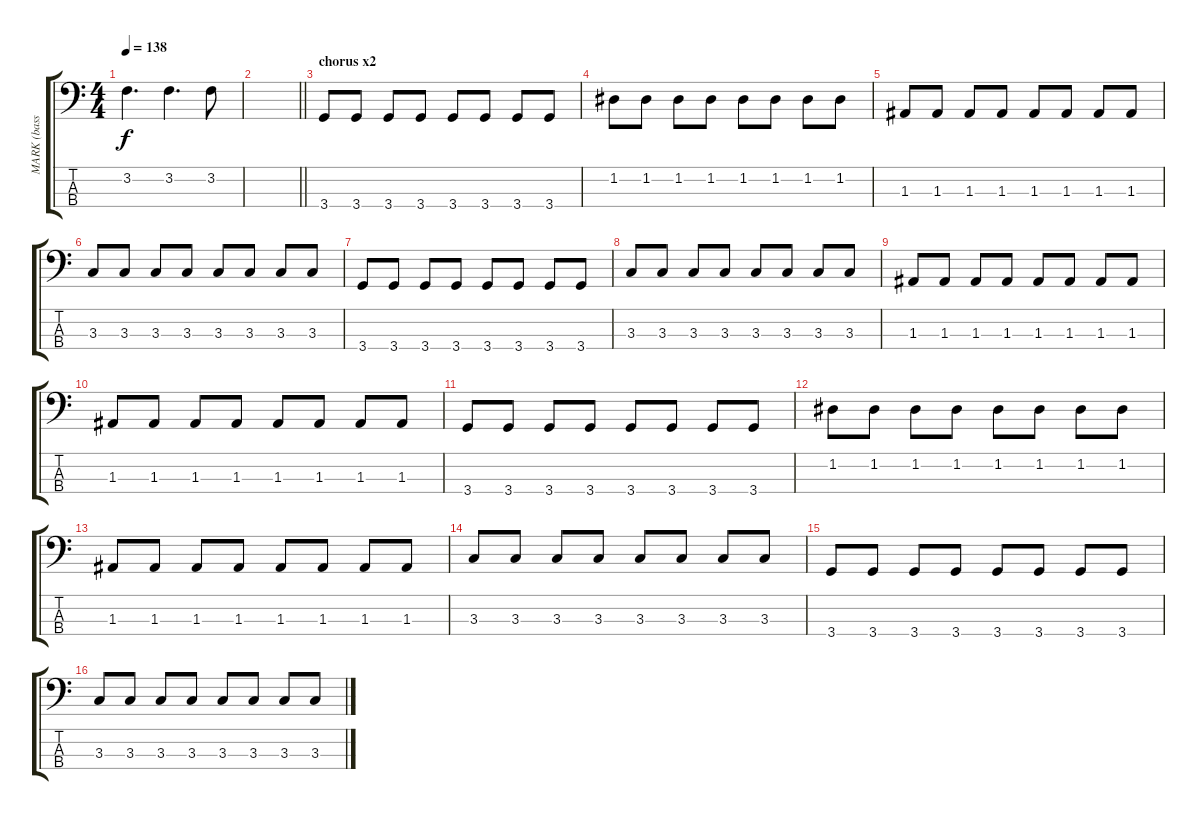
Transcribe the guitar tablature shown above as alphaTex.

\track ("MARK (bass)" "MARK (bass") {instrument synthbass1}
\staff {score tabs}
\tuning (G2 D2 A1 E1) {hide}
\ts (4 4)
\tempo 138
\clef f4
\ks c
3.2.4{d dy f} 3.2.4{d} 3.2.8 |
\barLineRight lightlight
|
\section ("" "chorus x2")
3.4.8 3.4.8 3.4.8 3.4.8 3.4.8 3.4.8 3.4.8 3.4.8 |
1.2.8 1.2.8 1.2.8 1.2.8 1.2.8 1.2.8 1.2.8 1.2.8 |
1.3.8 1.3.8 1.3.8 1.3.8 1.3.8 1.3.8 1.3.8 1.3.8 |
3.3.8 3.3.8 3.3.8 3.3.8 3.3.8 3.3.8 3.3.8 3.3.8 |
3.4.8 3.4.8 3.4.8 3.4.8 3.4.8 3.4.8 3.4.8 3.4.8 |
3.3.8 3.3.8 3.3.8 3.3.8 3.3.8 3.3.8 3.3.8 3.3.8 |
1.3.8 1.3.8 1.3.8 1.3.8 1.3.8 1.3.8 1.3.8 1.3.8 |
1.3.8 1.3.8 1.3.8 1.3.8 1.3.8 1.3.8 1.3.8 1.3.8 |
3.4.8 3.4.8 3.4.8 3.4.8 3.4.8 3.4.8 3.4.8 3.4.8 |
1.2.8 1.2.8 1.2.8 1.2.8 1.2.8 1.2.8 1.2.8 1.2.8 |
1.3.8 1.3.8 1.3.8 1.3.8 1.3.8 1.3.8 1.3.8 1.3.8 |
3.3.8 3.3.8 3.3.8 3.3.8 3.3.8 3.3.8 3.3.8 3.3.8 |
3.4.8 3.4.8 3.4.8 3.4.8 3.4.8 3.4.8 3.4.8 3.4.8 |
3.3.8 3.3.8 3.3.8 3.3.8 3.3.8 3.3.8 3.3.8 3.3.8
